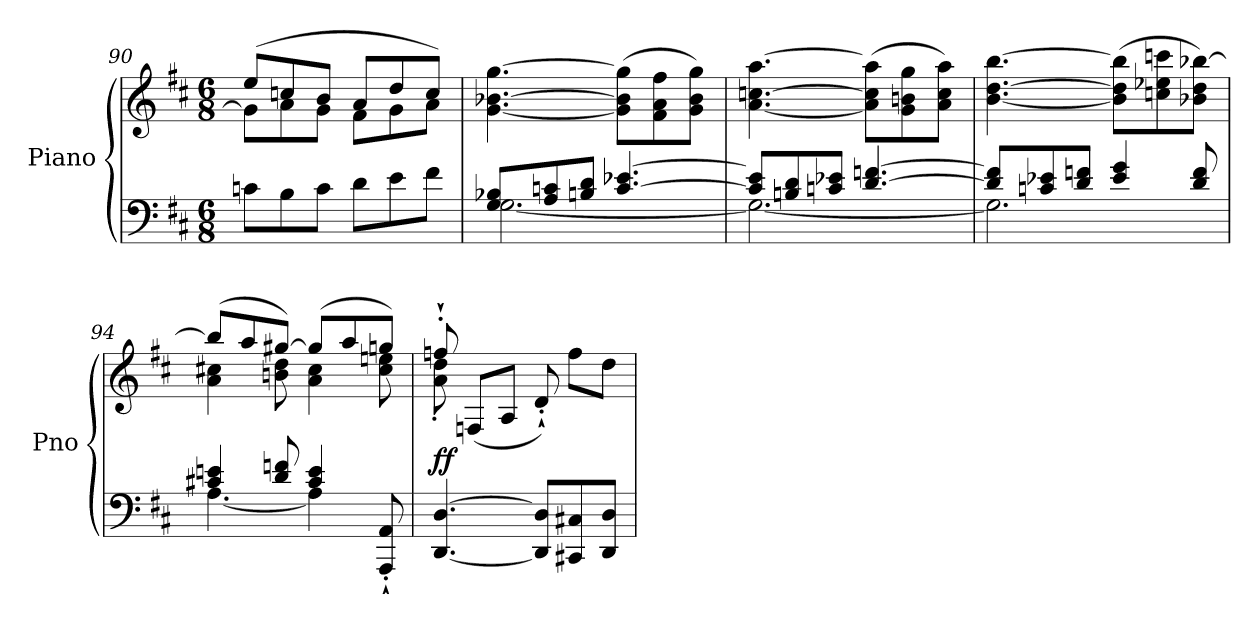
**kern	**kern	**dynam
*part1	*part1	*part1
*staff2	*staff1	*staff1/2
*I"Piano	*	*
*I'Pno	*	*
!!LO:LB:g=z
*clefF4	*clefG2	*
*k[f#c#]	*k[f#c#]	*
*D:	*D:	*
*M6/8	*M6/8	*
=90	=90	=90
*	*^	*
8cn\L	(>8ee/L	8g\L]	.
8B\	8ccn/	8a\	.
8c\J	8b/J	8g\J	.
8d\L	8a/L	8f#\L	.
8e\	8dd/	8g\	.
8f#\J	8cc/J)	8a\J	.
=91	=91	=91	=91
*^	*	*	*
!	!	!LO:TX:b:t=cresc.	!	!
*	*	*v	*v	*
8G/ 8B-X/L	[2.G\	[4.g\ [4.b-X\ [4.gg\	.
8A/ 8cn/	.	.	.
8Bn/ 8d/J	.	.	.
[4.c/ [4.e-X/	.	(>8g\] 8b-\] 8gg\]L	.
.	.	8f#\ 8a\ 8ff#\	.
.	.	8g\ 8b-\ 8gg\J)	.
=92	=92	=92	=92
8c/] 8e-/]L	2.G\_	[4.a\ [4.ccn\ [4.aa\	.
8Bn/ 8d/	.	.	.
8cn/ 8e-X/J	.	.	.
[4.d/ [4.fn/	.	(>8a\] 8cc\] 8aa\]L	.
.	.	8g\ 8bn\ 8gg\	.
.	.	8a\ 8cc\ 8aa\J)	.
=93	=93	=93	=93
8d/] 8f/]L	2.G\]	[4.b\ [4.dd\ [4.bb\	.
8cn/ 8e-X/	.	.	.
8d/ 8fn/J	.	.	.
4e-/ 4g/	.	(>8b\] 8dd\] 8bb\]L	.
.	.	8ccn\ 8ee-X\ 8cccn\	.
8d/ 8f/	.	8b-X\ 8dd\ [8bb-X\J)	.
!!LO:PB:g=z
=94	=94	=94	=94
*	*	*^	*
4c#X/ 4en/	[4.A\	(>8bb-/L]	4a\ 4cc#X\	.
.	.	8aa/	.	.
8d/ 8fn/	.	[8gg#X/J)	8bn\ 8dd\	.
4c#/ 4e/	4A\]	(>8gg#/L]	4a\ 4cc#\	.
.	.	8aa/	.	.
8AAA/'` 8AA/'`	8ryy	8ggn/J)	8cc#\ 8een\	.
=95	=95	=95	=95	=95
!	!	!	!	!LO:DY:b
*v	*v	*	*	*
[4.DD/ [4.D/	8ffn'`/	8a\' 8dd\'	ff
.	(>8Fn/L	2ryy	.
.	8A/J	.	.
8DD/] 8D/]L	8d'`/)	.	.
8CC#X/ 8C#X/	8ff\L	.	.
8DD/ 8D/J	8dd\J	8ryy	.
*	*v	*v	*
=	=	=
*-	*-	*-
